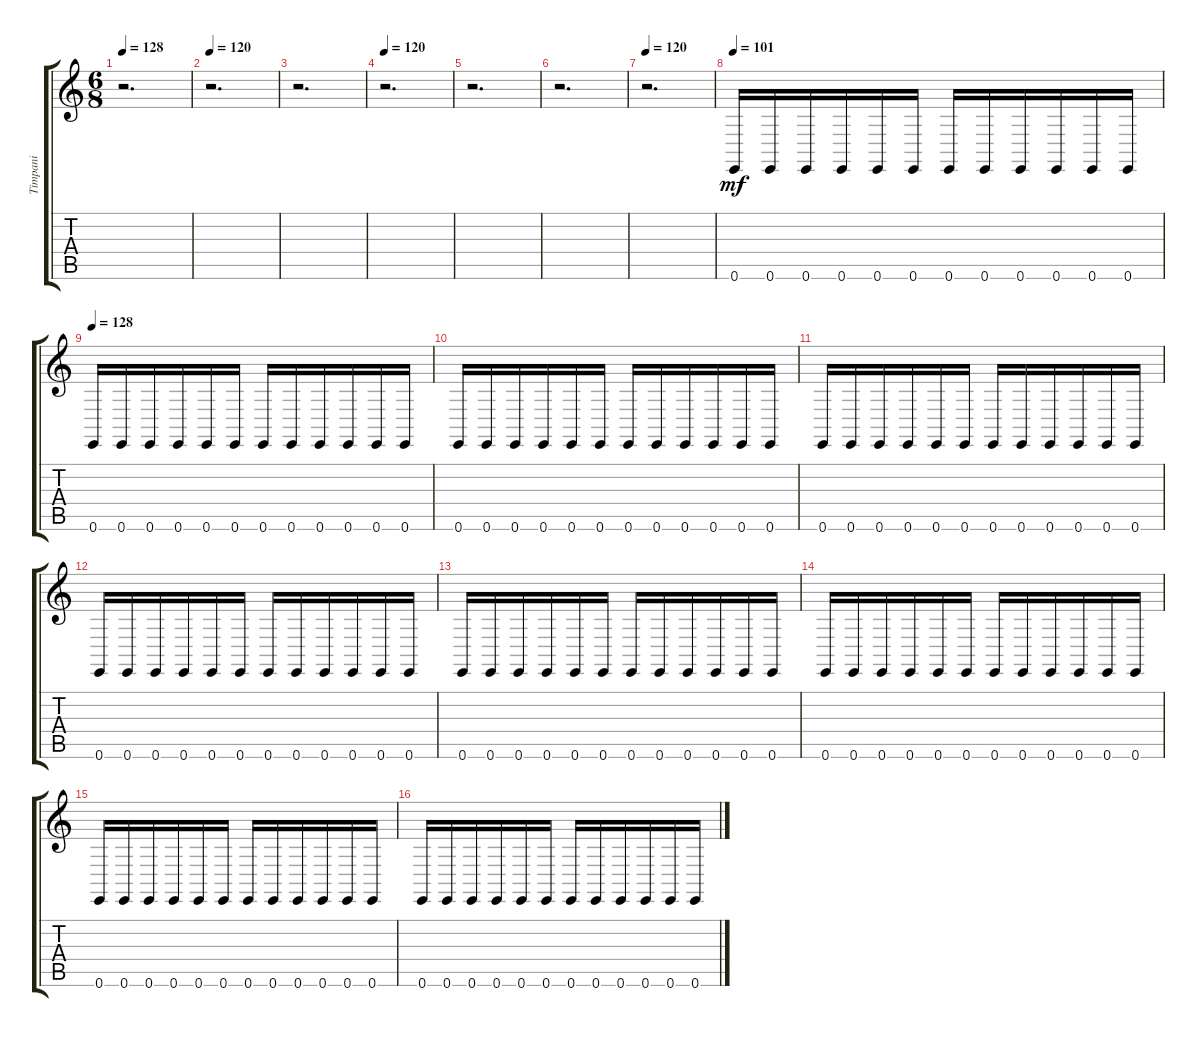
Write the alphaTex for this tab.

\track ("Timpani" "Timpani") {instrument pizzicatostrings}
\staff {score tabs}
\tuning (E4 B3 G3 D3 A2 E2) {hide}
\ts (6 8)
\tempo 128
\clef g2
\ks c
r.2{d dy p} |
\tempo 120
r.2{d} |
r.2{d} |
\tempo 120
r.2{d} |
r.2{d} |
r.2{d} |
\tempo 120
r.2{d} |
\tempo 101
0.6.16{dy mf} 0.6.16 0.6.16 0.6.16 0.6.16 0.6.16 0.6.16 0.6.16 0.6.16 0.6.16 0.6.16 0.6.16 |
\tempo 128
0.6.16 0.6.16 0.6.16 0.6.16 0.6.16 0.6.16 0.6.16 0.6.16 0.6.16 0.6.16 0.6.16 0.6.16 |
0.6.16 0.6.16 0.6.16 0.6.16 0.6.16 0.6.16 0.6.16 0.6.16 0.6.16 0.6.16 0.6.16 0.6.16 |
0.6.16 0.6.16 0.6.16 0.6.16 0.6.16 0.6.16 0.6.16 0.6.16 0.6.16 0.6.16 0.6.16 0.6.16 |
0.6.16 0.6.16 0.6.16 0.6.16 0.6.16 0.6.16 0.6.16 0.6.16 0.6.16 0.6.16 0.6.16 0.6.16 |
0.6.16 0.6.16 0.6.16 0.6.16 0.6.16 0.6.16 0.6.16 0.6.16 0.6.16 0.6.16 0.6.16 0.6.16 |
0.6.16 0.6.16 0.6.16 0.6.16 0.6.16 0.6.16 0.6.16 0.6.16 0.6.16 0.6.16 0.6.16 0.6.16 |
0.6.16 0.6.16 0.6.16 0.6.16 0.6.16 0.6.16 0.6.16 0.6.16 0.6.16 0.6.16 0.6.16 0.6.16 |
0.6.16 0.6.16 0.6.16 0.6.16 0.6.16 0.6.16 0.6.16 0.6.16 0.6.16 0.6.16 0.6.16 0.6.16
